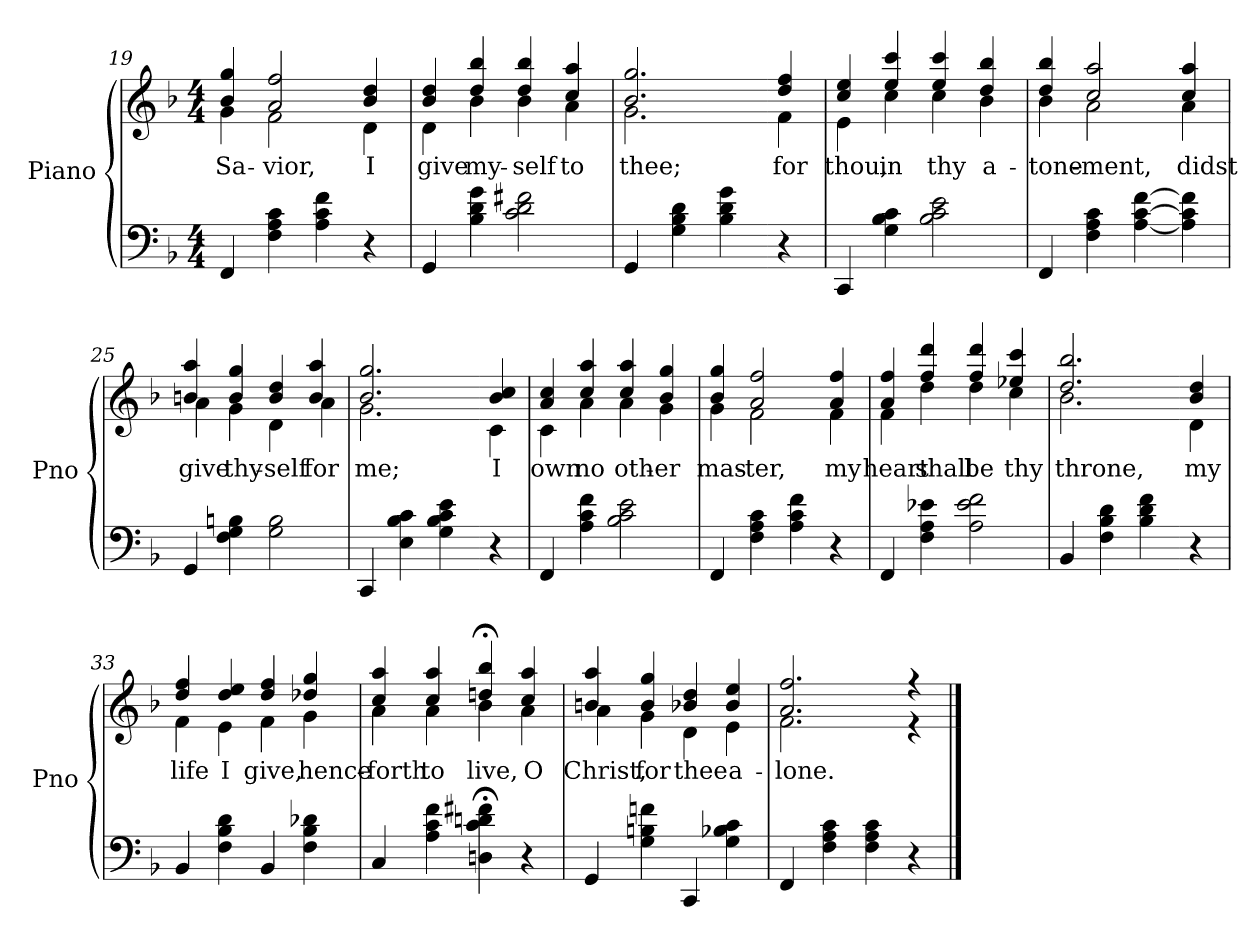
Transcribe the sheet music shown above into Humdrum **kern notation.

**kern	**kern	**text
*part2	*part1	*part1
*staff2	*staff1	*staff1
*I"Piano	*I"Piano	*
*I'Pno	*I'Pno	*
*clefF4	*clefG2	*
*k[b-]	*k[b-]	*
*M4/4	*M4/4	*
=19	=19	=19
*	*^	*
!	!	!	!LO:LY:b
4FF/	4b-!/ 4gg!/	4g\	Sa-
!	!	!	!LO:LY:b
4F\ 4A\ 4c\	2a!/ 2ff!/	2f\	-vior,
4A\ 4c\ 4f\	.	.	.
!	!	!	!LO:LY:b
4r	4b-!/ 4dd!/	4d\	I
=20	=20	=20	=20
!	!	!	!LO:LY:b
4GG/	4b-!/ 4dd!/	4d\	give
!	!	!	!LO:LY:b
4B-\ 4d\ 4g\	4dd!/ 4bb-!/	4b-\	my-
!	!	!	!LO:LY:b
2c\ 2d\ 2f#X\	4dd!/ 4bb-!/	4b-\	-self
!	!	!	!LO:LY:b
.	4cc!/ 4aa!/	4a\	to
=21	=21	=21	=21
!	!	!	!LO:LY:b
4GG/	2.b-!/ 2.gg!/	2.g\	thee;
4G\ 4B-\ 4d\	.	.	.
4B-\ 4d\ 4g\	.	.	.
!!LO:LB:g=z	!!
=22-	=22-	=22-	=22-
!	!	!	!LO:LY:b
4r	4dd!/ 4ff!/	4f\	for
=23	=23	=23	=23
!	!	!	!LO:LY:b
4CC/	4cc!/ 4ee!/	4e\	thou,
!	!	!	!LO:LY:b
4G\ 4B-\ 4c\	4ee!/ 4ccc!/	4cc\	in
!	!	!	!LO:LY:b
2B-\ 2c\ 2e\	4ee!/ 4ccc!/	4cc\	thy
!	!	!	!LO:LY:b
.	4dd!/ 4bb-!/	4b-\	a-
=24	=24	=24	=24
!	!	!	!LO:LY:b
4FF/	4dd!/ 4bb-!/	4b-\	-tone-
!	!	!	!LO:LY:b
4F\ 4A\ 4c\	2cc!/ 2aa!/	2a\	-ment,
[4A\ [4c\ [4f\	.	.	.
!	!	!	!LO:LY:b
4A\] 4c\] 4f\]	4cc!/ 4aa!/	4a\	didst
=25	=25	=25	=25
!	!	!	!LO:LY:b
4GG/	4bn!/ 4aa!/	4a\	give
!	!	!	!LO:LY:b
4F\ 4G\ 4Bn\	4b!/ 4gg!/	4g\	thy-
!	!	!	!LO:LY:b
2G\ 2B\	4b!/ 4dd!/	4d\	-self
!	!	!	!LO:LY:b
.	4b!/ 4aa!/	4a\	for
=26	=26	=26	=26
!	!	!	!LO:LY:b
4CC/	2.b-!/ 2.gg!/	2.g\	me;
4E\ 4B-i\ 4c\	.	.	.
4G\ 4B-\ 4c\ 4e\	.	.	.
!!LO:LB:g=z	!!
=27-	=27-	=27-	=27-
!	!	!	!LO:LY:b
4r	4b-!/ 4cc!/	4c\	I
=28	=28	=28	=28
!	!	!	!LO:LY:b
4FF/	4a!/ 4cc!/	4c\	own
!	!	!	!LO:LY:b
4A\ 4c\ 4f\	4cc!/ 4aa!/	4a\	no
!	!	!	!LO:LY:b
2B-\ 2c\ 2e\	4cc!/ 4aa!/	4a\	oth-
!	!	!	!LO:LY:b
.	4b-!/ 4gg!/	4g\	-er
=29	=29	=29	=29
!	!	!	!LO:LY:b
4FF/	4b-!/ 4gg!/	4g\	mas-
!	!	!	!LO:LY:b
4F\ 4A\ 4c\	2a!/ 2ff!/	2f\	-ter,
4A\ 4c\ 4f\	.	.	.
!	!	!	!LO:LY:b
4r	4a!/ 4ff!/	4f\	my
=30	=30	=30	=30
!	!	!	!LO:LY:b
4FF/	4a!/ 4ff!/	4f\	heart
!	!	!	!LO:LY:b
4F\ 4A\ 4e-X\	4ff!/ 4ddd!/	4dd\	shall
!	!	!	!LO:LY:b
2A\ 2e-\ 2f\	4ff!/ 4ddd!/	4dd\	be
!	!	!	!LO:LY:b
.	4ee-X!/ 4ccc!/	4cc\	thy
=31	=31	=31	=31
!	!	!	!LO:LY:b
4BB-/	2.dd!/ 2.bb-!/	2.b-\	throne,
4F\ 4B-\ 4d\	.	.	.
4B-\ 4d\ 4f\	.	.	.
!!LO:LB:g=z	!!
=32-	=32-	=32-	=32-
!	!	!	!LO:LY:b
4r	4b-!/ 4dd!/	4d\	my
=33	=33	=33	=33
!	!	!	!LO:LY:b
4BB-/	4dd!/ 4ff!/	4f\	life
!	!	!	!LO:LY:b
4F\ 4B-\ 4d\	4dd!/ 4ee!/	4e\	I
!	!	!	!LO:LY:b
4BB-/	4dd!/ 4ff!/	4f\	give,
!	!	!	!LO:LY:b
4F\ 4B-\ 4d-X\	4dd-X!/ 4gg!/	4g\	hence-
=34	=34	=34	=34
!	!	!	!LO:LY:b
4C/	4cc!/ 4aa!/	4a\	-forth
!	!	!	!LO:LY:b
4A\ 4c\ 4f\	4cc!/ 4aa!/	4a\	to
!	!	!	!LO:LY:b
4Dni\;< 4c\;< 4dni\;< 4f#X\;<	4ddni!/;< 4bb-!/;<	4b-\	live,
!	!	!	!LO:LY:b
4r	4cc!/ 4aa!/	4a\	O
=35	=35	=35	=35
!	!	!	!LO:LY:b
4GG/	4bn!/ 4aa!/	4a\	Christ,
!	!	!	!LO:LY:b
4G\ 4Bn\ 4fni\	4b!/ 4gg!/	4g\	for
!	!	!	!LO:LY:b
4CC/	4b-X!/ 4dd!/	4d\	thee
!	!	!	!LO:LY:b
4G\ 4B-X\ 4c\	4b-!/ 4ee!/	4e\	a-
=36	=36	=36	=36
!	!	!	!LO:LY:b
4FF/	2.a!/ 2.ff!/	2.f\	-lone.
4F\ 4A\ 4c\	.	.	.
4F\ 4A\ 4c\	.	.	.
4r	4r	4r	.
*	*v	*v	*
==	==	==
*-	*-	*-
